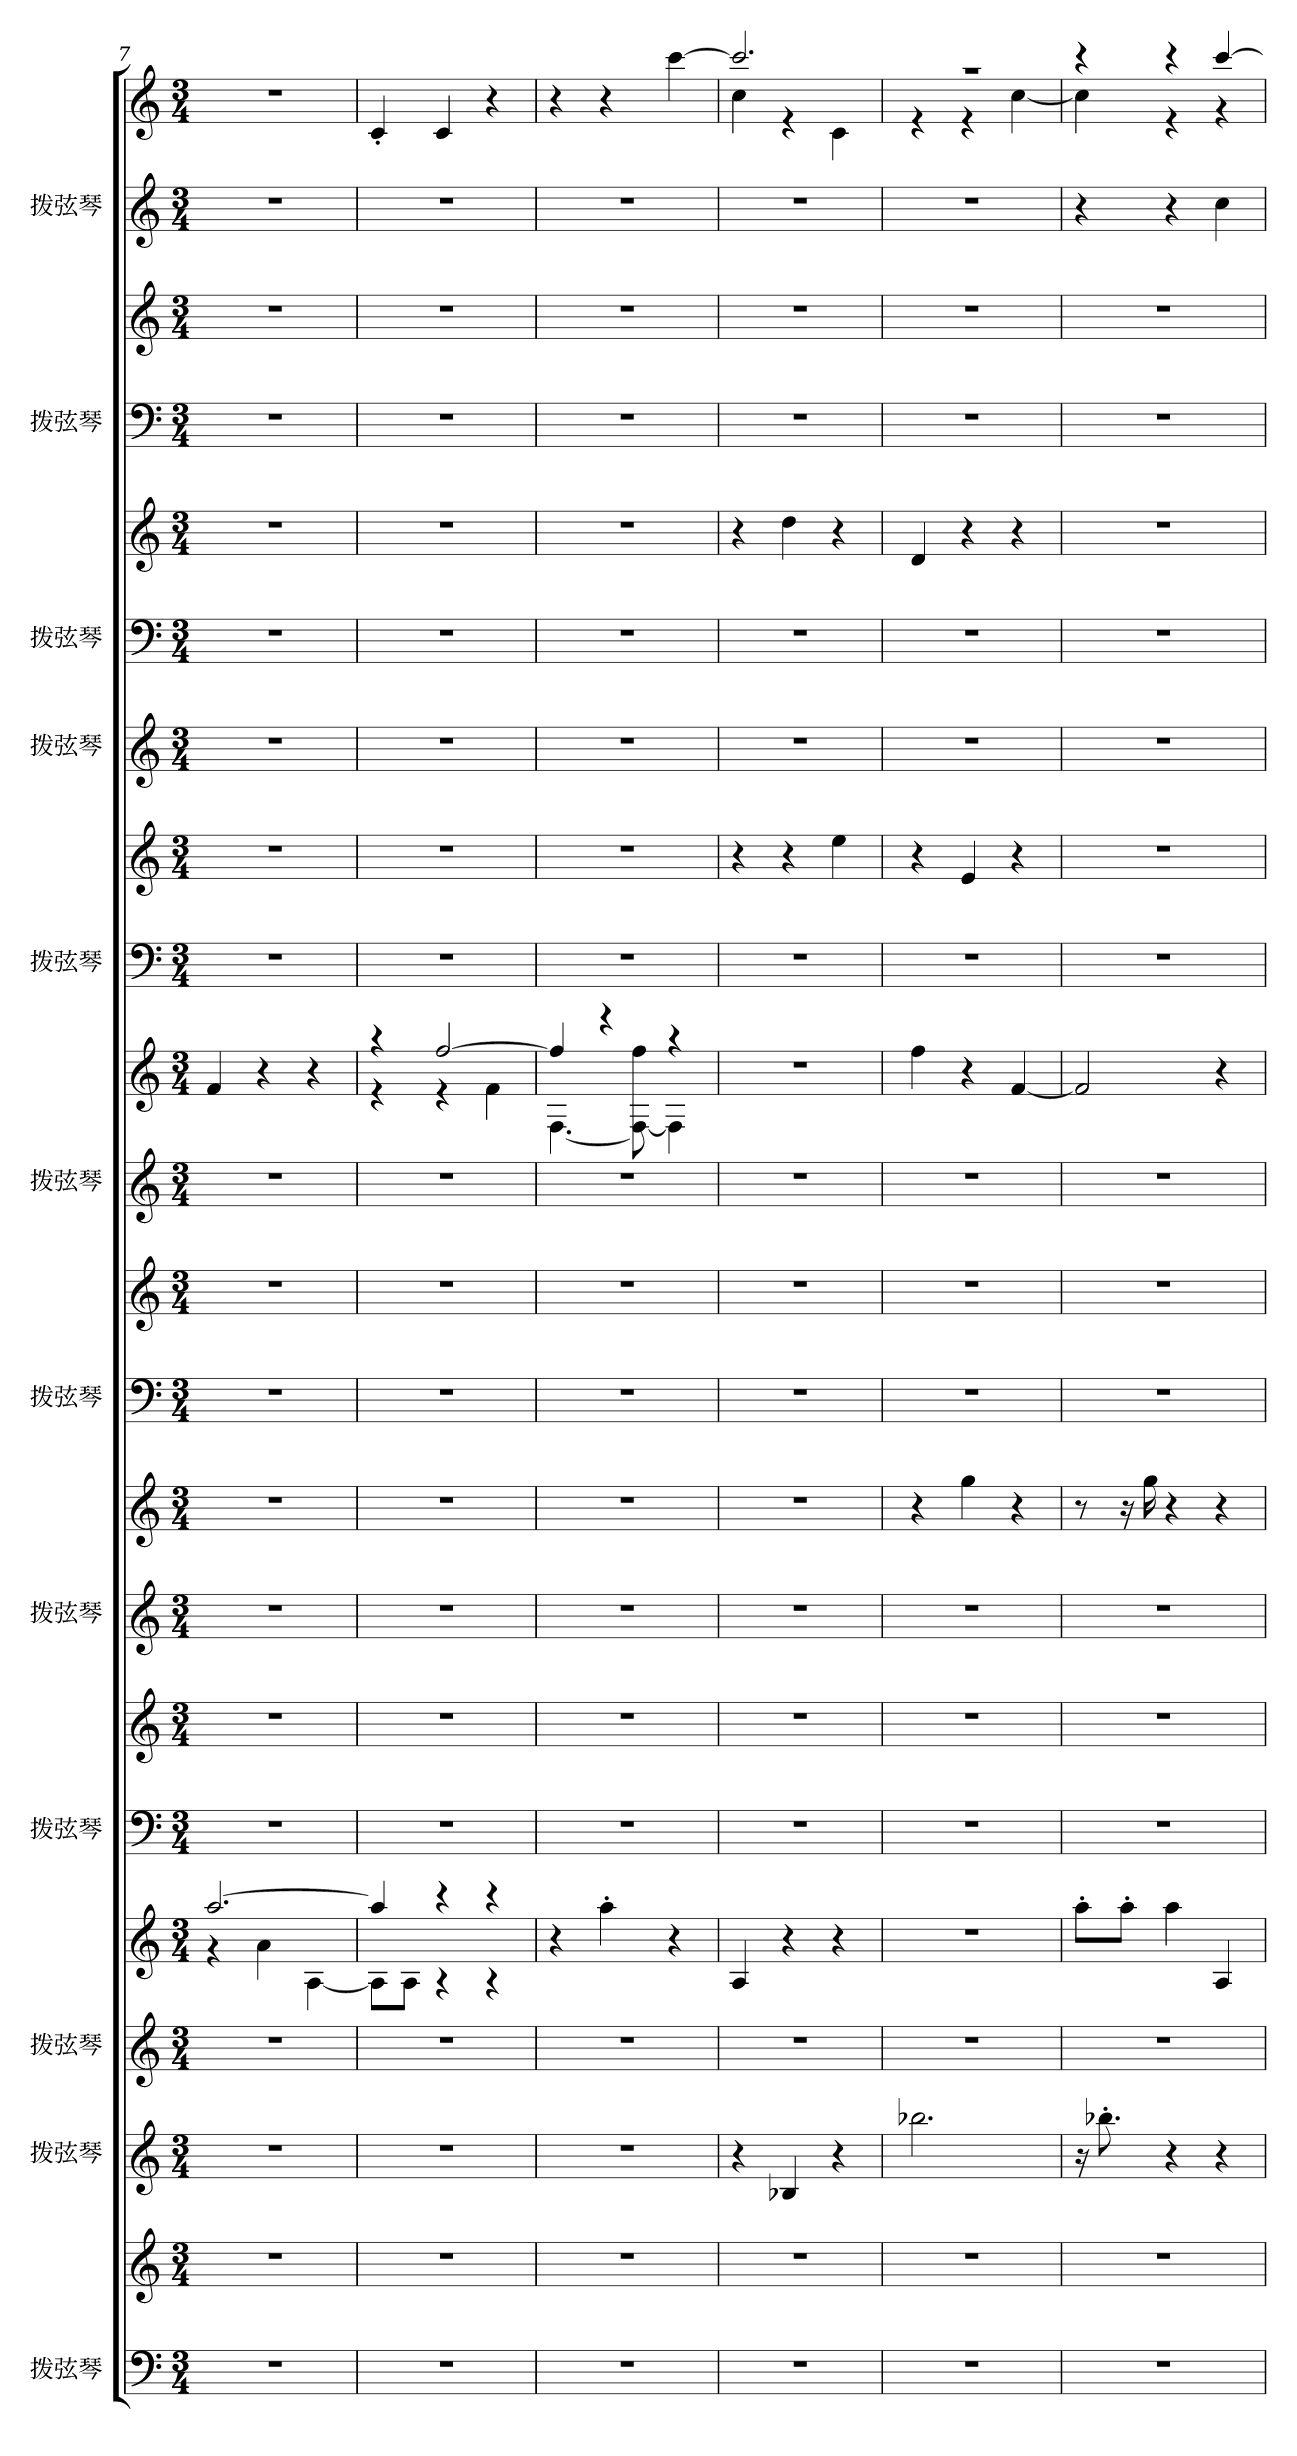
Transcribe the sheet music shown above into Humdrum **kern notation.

**kern	**kern	**kern	**kern	**kern	**kern	**kern	**kern	**kern	**kern	**kern	**kern	**kern	**kern	**kern	**kern	**kern	**kern	**kern	**kern	**kern	**kern
*part12	*part12	*part11	*part10	*part10	*part9	*part9	*part8	*part8	*part7	*part7	*part6	*part6	*part5	*part5	*part4	*part3	*part3	*part2	*part2	*part1	*part1
*staff22	*staff21	*staff20	*staff19	*staff18	*staff17	*staff16	*staff15	*staff14	*staff13	*staff12	*staff11	*staff10	*staff9	*staff8	*staff7	*staff6	*staff5	*staff4	*staff3	*staff2	*staff1
*I"拨弦琴	*	*I"拨弦琴	*I"拨弦琴	*	*I"拨弦琴	*	*I"拨弦琴	*	*I"拨弦琴	*	*I"拨弦琴	*	*I"拨弦琴	*	*I"拨弦琴	*I"拨弦琴	*	*I"拨弦琴	*	*I"拨弦琴	*
*clefF4	*clefG2	*clefG2	*clefG2	*clefG2	*clefF4	*clefG2	*clefG2	*clefG2	*clefF4	*clefG2	*clefG2	*clefG2	*clefF4	*clefG2	*clefG2	*clefF4	*clefG2	*clefF4	*clefG2	*clefG2	*clefG2
*k[]	*k[]	*k[]	*k[]	*k[]	*k[]	*k[]	*k[]	*k[]	*k[]	*k[]	*k[]	*k[]	*k[]	*k[]	*k[]	*k[]	*k[]	*k[]	*k[]	*k[]	*k[]
*M3/4	*M3/4	*M3/4	*M3/4	*M3/4	*M3/4	*M3/4	*M3/4	*M3/4	*M3/4	*M3/4	*M3/4	*M3/4	*M3/4	*M3/4	*M3/4	*M3/4	*M3/4	*M3/4	*M3/4	*M3/4	*M3/4
=7	=7	=7	=7	=7	=7	=7	=7	=7	=7	=7	=7	=7	=7	=7	=7	=7	=7	=7	=7	=7	=7
*	*	*	*	*^	*	*	*	*	*	*	*	*	*	*	*	*	*	*	*	*	*
2.r	2.r	2.r	2.r	[2.aa/	4r	2.r	2.r	2.r	2.r	2.r	2.r	2.r	4f/	2.r	2.r	2.r	2.r	2.r	2.r	2.r	2.r	2.r
.	.	.	.	.	4a\	.	.	.	.	.	.	.	4r	.	.	.	.	.	.	.	.	.
.	.	.	.	.	[4A\	.	.	.	.	.	.	.	4r	.	.	.	.	.	.	.	.	.
!!LO:PB:g=z
=8	=8	=8	=8	=8	=8	=8	=8	=8	=8	=8	=8	=8	=8	=8	=8	=8	=8	=8	=8	=8	=8	=8
*	*	*	*	*	*	*	*	*	*	*	*	*	*^	*	*	*	*	*	*	*	*	*
2.r	2.r	2.r	2.r	4aa/]	8A\L]	2.r	2.r	2.r	2.r	2.r	2.r	2.r	4r	4r	2.r	2.r	2.r	2.r	2.r	2.r	2.r	2.r	4c'/
.	.	.	.	.	8A\J	.	.	.	.	.	.	.	.	.	.	.	.	.	.	.	.	.	.
.	.	.	.	4r	4r	.	.	.	.	.	.	.	[2ff/	4r	.	.	.	.	.	.	.	.	4c/
.	.	.	.	4r	4r	.	.	.	.	.	.	.	.	4f\	.	.	.	.	.	.	.	.	4r
*	*	*	*	*v	*v	*	*	*	*	*	*	*	*	*	*	*	*	*	*	*	*	*	*
=9	=9	=9	=9	=9	=9	=9	=9	=9	=9	=9	=9	=9	=9	=9	=9	=9	=9	=9	=9	=9	=9	=9
2.r	2.r	2.r	2.r	4r	2.r	2.r	2.r	2.r	2.r	2.r	2.r	4ff/]	[4.F\	2.r	2.r	2.r	2.r	2.r	2.r	2.r	2.r	4r
.	.	.	.	4aa'\	.	.	.	.	.	.	.	4r	.	.	.	.	.	.	.	.	.	4r
.	.	.	.	.	.	.	.	.	.	.	.	.	8F\_ 8ff\	.	.	.	.	.	.	.	.	.
.	.	.	.	4r	.	.	.	.	.	.	.	4r	4F\]	.	.	.	.	.	.	.	.	[4ccc\
*	*	*	*	*	*	*	*	*	*	*	*	*v	*v	*	*	*	*	*	*	*	*	*
=10	=10	=10	=10	=10	=10	=10	=10	=10	=10	=10	=10	=10	=10	=10	=10	=10	=10	=10	=10	=10	=10
*	*	*	*	*	*	*	*	*	*	*	*	*	*	*	*	*	*	*	*	*	*^
2.r	2.r	4r	2.r	4A/	2.r	2.r	2.r	2.r	2.r	2.r	2.r	2.r	2.r	4r	2.r	2.r	4r	2.r	2.r	2.r	2.ccc/]	4cc\
.	.	4B-X/	.	4r	.	.	.	.	.	.	.	.	.	4r	.	.	4dd\	.	.	.	.	4r
.	.	4r	.	4r	.	.	.	.	.	.	.	.	.	4ee\	.	.	4r	.	.	.	.	4c\
=11	=11	=11	=11	=11	=11	=11	=11	=11	=11	=11	=11	=11	=11	=11	=11	=11	=11	=11	=11	=11	=11	=11
2.r	2.r	2.bb-X\	2.r	2.r	2.r	2.r	2.r	4r	2.r	2.r	2.r	4ff\	2.r	4r	2.r	2.r	4d/	2.r	2.r	2.r	2.r	4r
.	.	.	.	.	.	.	.	4gg\	.	.	.	4r	.	4e/	.	.	4r	.	.	.	.	4r
.	.	.	.	.	.	.	.	4r	.	.	.	[4f/	.	4r	.	.	4r	.	.	.	.	[4cc\
=12	=12	=12	=12	=12	=12	=12	=12	=12	=12	=12	=12	=12	=12	=12	=12	=12	=12	=12	=12	=12	=12	=12
2.r	2.r	16r	2.r	8aa'\L	2.r	2.r	2.r	8r	2.r	2.r	2.r	2f/]	2.r	2.r	2.r	2.r	2.r	2.r	2.r	4r	4r	4cc\]
.	.	8.bb-X'\	.	.	.	.	.	.	.	.	.	.	.	.	.	.	.	.	.	.	.	.
.	.	.	.	8aa'\J	.	.	.	16r	.	.	.	.	.	.	.	.	.	.	.	.	.	.
.	.	.	.	.	.	.	.	16gg\	.	.	.	.	.	.	.	.	.	.	.	.	.	.
.	.	4r	.	4aa\	.	.	.	4r	.	.	.	.	.	.	.	.	.	.	.	4r	4r	4r
.	.	4r	.	4A/	.	.	.	4r	.	.	.	4r	.	.	.	.	.	.	.	4cc\	[4ccc/	4r
*	*	*	*	*	*	*	*	*	*	*	*	*	*	*	*	*	*	*	*	*	*v	*v
=	=	=	=	=	=	=	=	=	=	=	=	=	=	=	=	=	=	=	=	=	=
*-	*-	*-	*-	*-	*-	*-	*-	*-	*-	*-	*-	*-	*-	*-	*-	*-	*-	*-	*-	*-	*-
